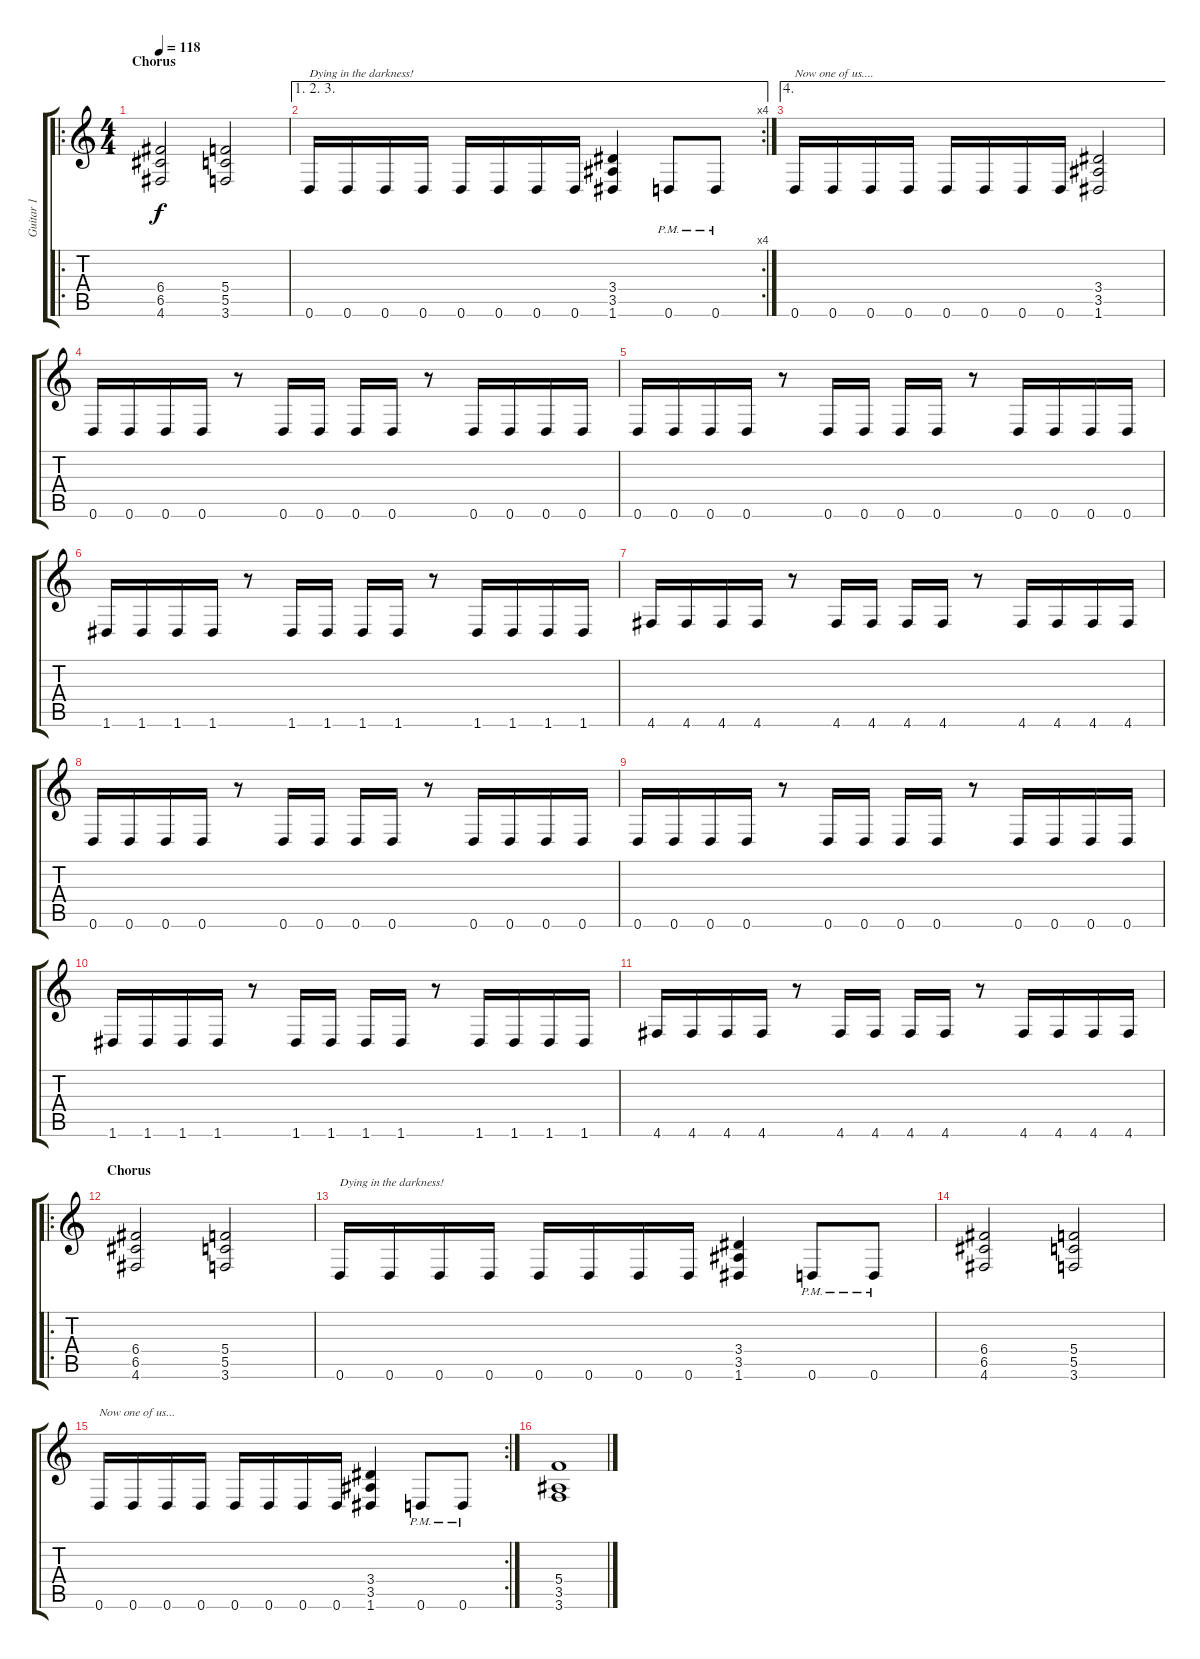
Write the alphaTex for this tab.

\track ("Guitar 1" "Guitar 1") {instrument distortionguitar}
\staff {score tabs}
\tuning (D4 A3 F3 C3 G2 D2) {hide}
\ro
\ts (4 4)
\section ("" "Chorus")
\tempo 118
\clef g2
\ks c
(6.4 6.5 4.6).2{dy f} (5.4 5.5 3.6).2 |
\ae (1 2 3)
\rc 4
0.6.16{txt "Dying in the darkness!"} 0.6.16 0.6.16 0.6.16 0.6.16 0.6.16 0.6.16 0.6.16 (3.4 3.5 1.6).4 0.6{pm}.8 0.6{pm}.8 |
\ae 4
0.6.16{txt "Now one of us...."} 0.6.16 0.6.16 0.6.16 0.6.16 0.6.16 0.6.16 0.6.16 (3.4 3.5 1.6).2 |
0.6.16 0.6.16 0.6.16 0.6.16 r.8 0.6.16 0.6.16 0.6.16 0.6.16 r.8 0.6.16 0.6.16 0.6.16 0.6.16 |
0.6.16 0.6.16 0.6.16 0.6.16 r.8 0.6.16 0.6.16 0.6.16 0.6.16 r.8 0.6.16 0.6.16 0.6.16 0.6.16 |
1.6.16 1.6.16 1.6.16 1.6.16 r.8 1.6.16 1.6.16 1.6.16 1.6.16 r.8 1.6.16 1.6.16 1.6.16 1.6.16 |
4.6.16 4.6.16 4.6.16 4.6.16 r.8 4.6.16 4.6.16 4.6.16 4.6.16 r.8 4.6.16 4.6.16 4.6.16 4.6.16 |
0.6.16 0.6.16 0.6.16 0.6.16 r.8 0.6.16 0.6.16 0.6.16 0.6.16 r.8 0.6.16 0.6.16 0.6.16 0.6.16 |
0.6.16 0.6.16 0.6.16 0.6.16 r.8 0.6.16 0.6.16 0.6.16 0.6.16 r.8 0.6.16 0.6.16 0.6.16 0.6.16 |
1.6.16 1.6.16 1.6.16 1.6.16 r.8 1.6.16 1.6.16 1.6.16 1.6.16 r.8 1.6.16 1.6.16 1.6.16 1.6.16 |
4.6.16 4.6.16 4.6.16 4.6.16 r.8 4.6.16 4.6.16 4.6.16 4.6.16 r.8 4.6.16 4.6.16 4.6.16 4.6.16 |
\ro
\section ("" "Chorus")
(6.4 6.5 4.6).2 (5.4 5.5 3.6).2 |
0.6.16{txt "Dying in the darkness!"} 0.6.16 0.6.16 0.6.16 0.6.16 0.6.16 0.6.16 0.6.16 (3.4 3.5 1.6).4 0.6{pm}.8 0.6{pm}.8 |
(6.4 6.5 4.6).2 (5.4 5.5 3.6).2 |
\rc 2
0.6.16{txt "Now one of us..."} 0.6.16 0.6.16 0.6.16 0.6.16 0.6.16 0.6.16 0.6.16 (3.4 3.5 1.6).4 0.6{pm}.8 0.6{pm}.8 |
(5.4 3.5 3.6).1
